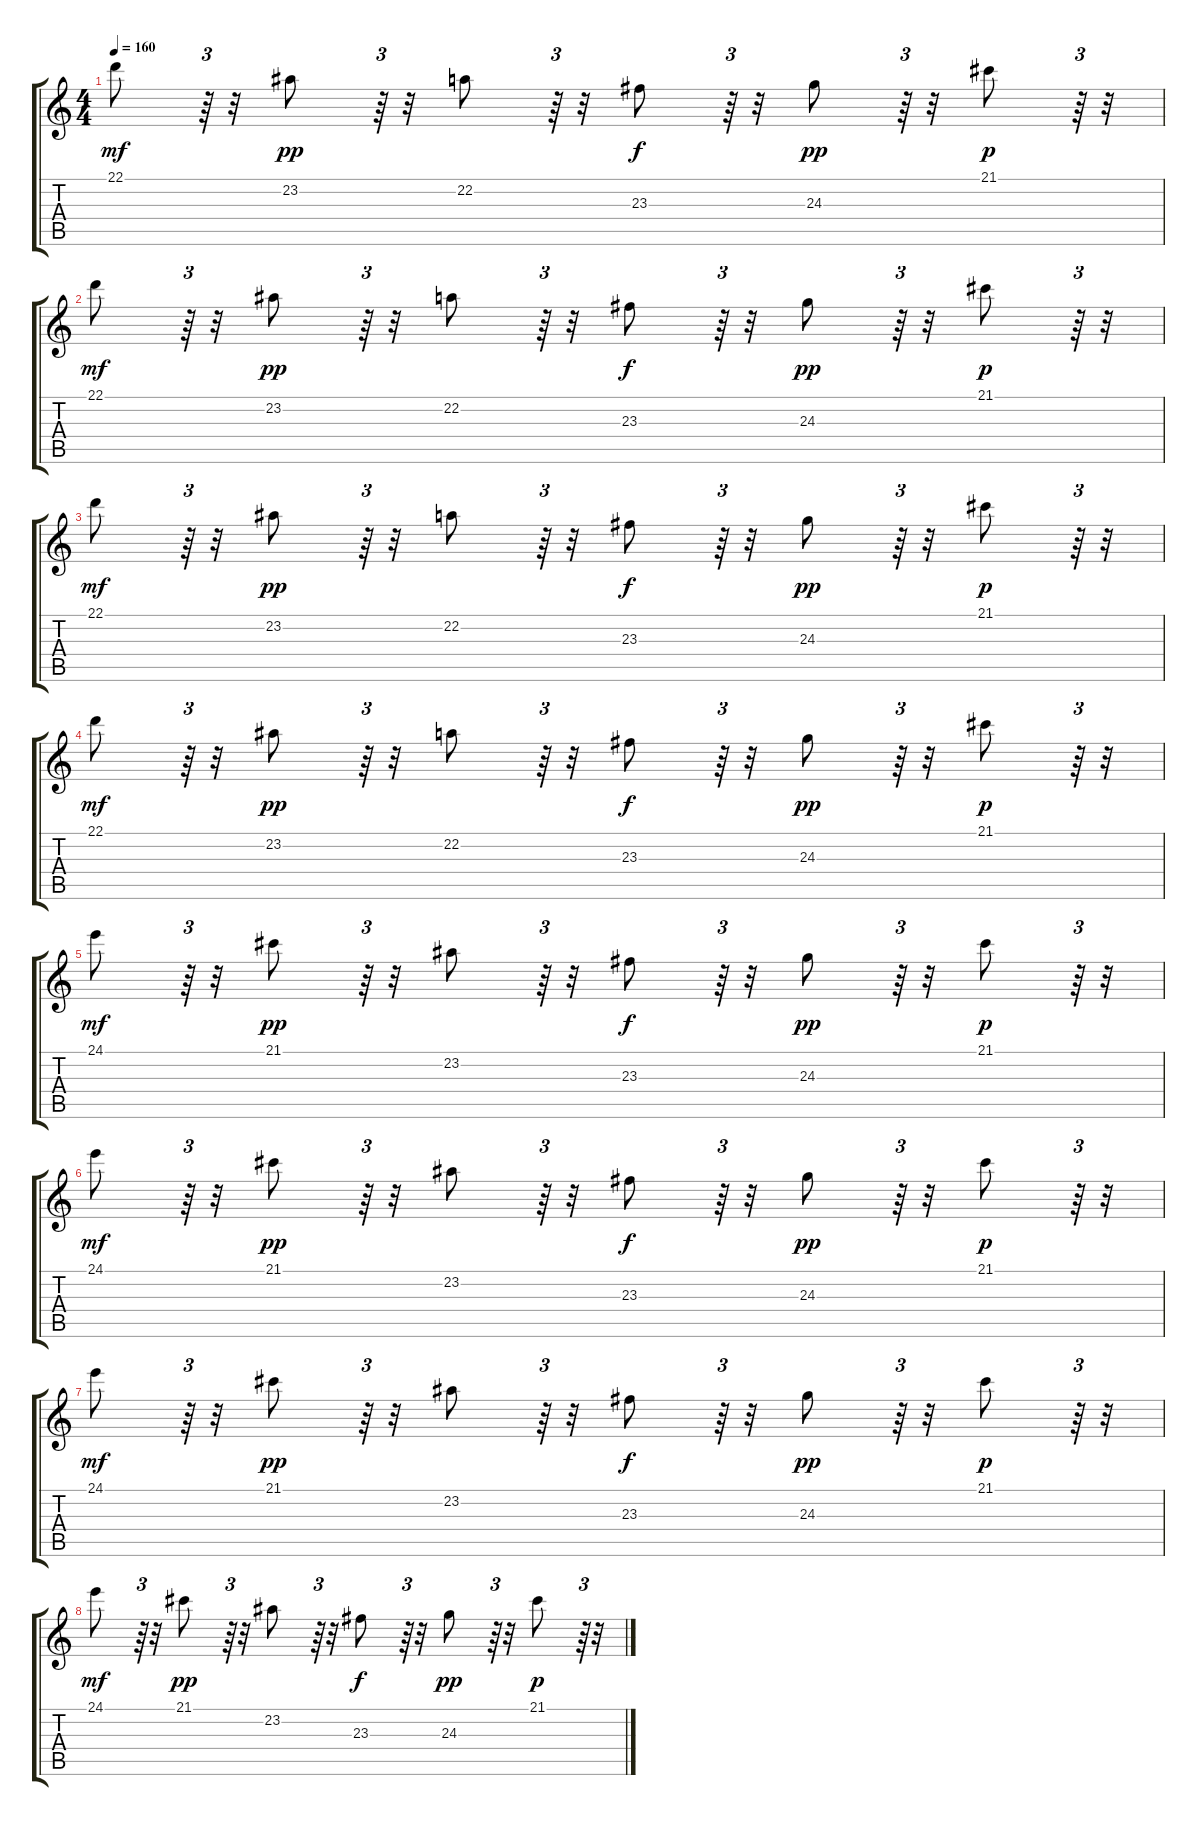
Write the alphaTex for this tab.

\track "" {instrument acousticgrandpiano}
\staff {score tabs}
\tuning (E4 B3 G3 D3 A2 E2) {hide}
\ts (4 4)
\tempo 160
\clef g2
\ks c
22.1.8{dy mf} r.64{tu (3 2)} r.32 23.2.8{dy pp} r.64{tu (3 2)} r.32 22.2.8 r.64{tu (3 2)} r.32 23.3.8{dy f} r.64{tu (3 2)} r.32 24.3.8{dy pp} r.64{tu (3 2)} r.32 21.1.8{dy p} r.64{tu (3 2)} r.32 |
22.1.8{dy mf} r.64{tu (3 2)} r.32 23.2.8{dy pp} r.64{tu (3 2)} r.32 22.2.8 r.64{tu (3 2)} r.32 23.3.8{dy f} r.64{tu (3 2)} r.32 24.3.8{dy pp} r.64{tu (3 2)} r.32 21.1.8{dy p} r.64{tu (3 2)} r.32 |
22.1.8{dy mf} r.64{tu (3 2)} r.32 23.2.8{dy pp} r.64{tu (3 2)} r.32 22.2.8 r.64{tu (3 2)} r.32 23.3.8{dy f} r.64{tu (3 2)} r.32 24.3.8{dy pp} r.64{tu (3 2)} r.32 21.1.8{dy p} r.64{tu (3 2)} r.32 |
22.1.8{dy mf} r.64{tu (3 2)} r.32 23.2.8{dy pp} r.64{tu (3 2)} r.32 22.2.8 r.64{tu (3 2)} r.32 23.3.8{dy f} r.64{tu (3 2)} r.32 24.3.8{dy pp} r.64{tu (3 2)} r.32 21.1.8{dy p} r.64{tu (3 2)} r.32 |
24.1.8{dy mf} r.64{tu (3 2)} r.32 21.1.8{dy pp} r.64{tu (3 2)} r.32 23.2.8 r.64{tu (3 2)} r.32 23.3.8{dy f} r.64{tu (3 2)} r.32 24.3.8{dy pp} r.64{tu (3 2)} r.32 21.1.8{dy p} r.64{tu (3 2)} r.32 |
24.1.8{dy mf} r.64{tu (3 2)} r.32 21.1.8{dy pp} r.64{tu (3 2)} r.32 23.2.8 r.64{tu (3 2)} r.32 23.3.8{dy f} r.64{tu (3 2)} r.32 24.3.8{dy pp} r.64{tu (3 2)} r.32 21.1.8{dy p} r.64{tu (3 2)} r.32 |
24.1.8{dy mf} r.64{tu (3 2)} r.32 21.1.8{dy pp} r.64{tu (3 2)} r.32 23.2.8 r.64{tu (3 2)} r.32 23.3.8{dy f} r.64{tu (3 2)} r.32 24.3.8{dy pp} r.64{tu (3 2)} r.32 21.1.8{dy p} r.64{tu (3 2)} r.32 |
24.1.8{dy mf} r.64{tu (3 2)} r.32 21.1.8{dy pp} r.64{tu (3 2)} r.32 23.2.8 r.64{tu (3 2)} r.32 23.3.8{dy f} r.64{tu (3 2)} r.32 24.3.8{dy pp} r.64{tu (3 2)} r.32 21.1.8{dy p} r.64{tu (3 2)} r.32
